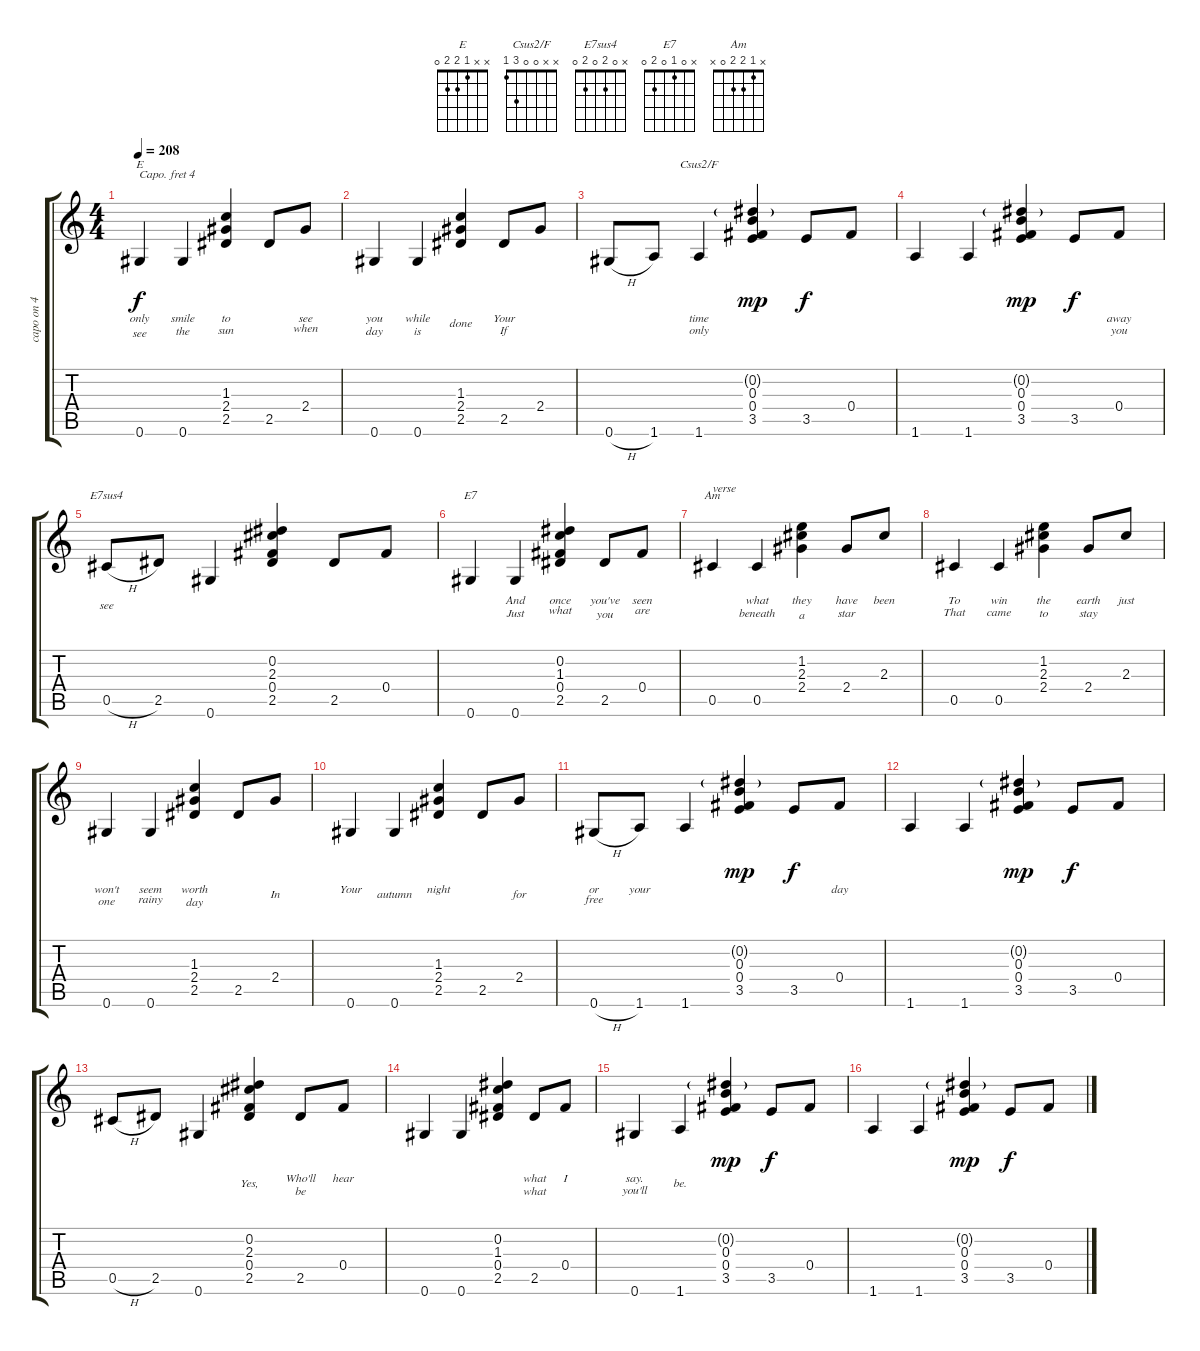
\track ("capo on 4" "capo on 4") {instrument acousticguitarsteel}
\staff {score tabs}
\capo 4
\tuning (E4 B3 G3 D3 A2 E2) {hide}
\chord ("E" x x 1 2 2 0)
\chord ("Csus2/F" x x 0 0 3 1)
\chord ("E7sus4" x 0 2 0 2 0)
\chord ("E7" x 0 1 0 2 0)
\chord ("Am" x 1 2 2 0 x)
\ts (4 4)
\tempo 208
\clef g2
\ks c
0.6.4{ch "E" lyrics (0 "only") lyrics (1 "see") lyrics (2 "") lyrics (3 "") lyrics (4 "") dy f} 0.6.4{lyrics (0 "smile") lyrics (1 "the") lyrics (2 "") lyrics (3 "") lyrics (4 "")} (1.3 2.4 2.5).4{lyrics (0 "to") lyrics (1 "sun") lyrics (2 "") lyrics (3 "") lyrics (4 "")} 2.5.8{lyrics (0 "") lyrics (1 "") lyrics (2 "") lyrics (3 "") lyrics (4 "")} 2.4.8{lyrics (0 "see") lyrics (1 "when") lyrics (2 "") lyrics (3 "") lyrics (4 "")} |
0.6.4{lyrics (0 "you") lyrics (1 "day") lyrics (2 "") lyrics (3 "") lyrics (4 "")} 0.6.4{lyrics (0 "while") lyrics (1 "is") lyrics (2 "") lyrics (3 "") lyrics (4 "")} (1.3 2.4 2.5).4{lyrics (0 "") lyrics (1 "done") lyrics (2 "") lyrics (3 "") lyrics (4 "")} 2.5.8{lyrics (0 "Your") lyrics (1 "If") lyrics (2 "") lyrics (3 "") lyrics (4 "")} 2.4.8{lyrics (0 "") lyrics (1 "") lyrics (2 "") lyrics (3 "") lyrics (4 "")} |
0.6{h}.8{lyrics (0 "") lyrics (1 "") lyrics (2 "") lyrics (3 "") lyrics (4 "")} 1.6.8{lyrics (0 "") lyrics (1 "") lyrics (2 "") lyrics (3 "") lyrics (4 "")} 1.6.4{ch "Csus2/F" lyrics (0 "time") lyrics (1 "only") lyrics (2 "") lyrics (3 "") lyrics (4 "")} (0.2{g} 0.3 0.4 3.5).4{lyrics (0 "") lyrics (1 "") lyrics (2 "") lyrics (3 "") lyrics (4 "") dy mp} 3.5.8{lyrics (0 "") lyrics (1 "") lyrics (2 "") lyrics (3 "") lyrics (4 "") dy f} 0.4.8{lyrics (0 "") lyrics (1 "") lyrics (2 "") lyrics (3 "") lyrics (4 "")} |
1.6.4{lyrics (0 "") lyrics (1 "") lyrics (2 "") lyrics (3 "") lyrics (4 "")} 1.6.4{lyrics (0 "") lyrics (1 "") lyrics (2 "") lyrics (3 "") lyrics (4 "")} (0.2{g} 0.3 0.4 3.5).4{lyrics (0 "") lyrics (1 "") lyrics (2 "") lyrics (3 "") lyrics (4 "") dy mp} 3.5.8{lyrics (0 "") lyrics (1 "") lyrics (2 "") lyrics (3 "") lyrics (4 "") dy f} 0.4.8{lyrics (0 "away") lyrics (1 "you") lyrics (2 "") lyrics (3 "") lyrics (4 "")} |
0.5{h}.8{ch "E7sus4" lyrics (0 "") lyrics (1 "see") lyrics (2 "") lyrics (3 "") lyrics (4 "")} 2.5.8{lyrics (0 "") lyrics (1 "") lyrics (2 "") lyrics (3 "") lyrics (4 "")} 0.6.4{lyrics (0 "") lyrics (1 "") lyrics (2 "") lyrics (3 "") lyrics (4 "")} (0.2 2.3 0.4 2.5).4{lyrics (0 "") lyrics (1 "") lyrics (2 "") lyrics (3 "") lyrics (4 "")} 2.5.8{lyrics (0 "") lyrics (1 "") lyrics (2 "") lyrics (3 "") lyrics (4 "")} 0.4.8{lyrics (0 "") lyrics (1 "") lyrics (2 "") lyrics (3 "") lyrics (4 "")} |
0.6.4{ch "E7" lyrics (0 "") lyrics (1 "") lyrics (2 "") lyrics (3 "") lyrics (4 "")} 0.6.4{lyrics (0 "And") lyrics (1 "Just") lyrics (2 "") lyrics (3 "") lyrics (4 "")} (0.2 1.3 0.4 2.5).4{lyrics (0 "once") lyrics (1 "what") lyrics (2 "") lyrics (3 "") lyrics (4 "")} 2.5.8{lyrics (0 "you've") lyrics (1 "you") lyrics (2 "") lyrics (3 "") lyrics (4 "")} 0.4.8{lyrics (0 "seen") lyrics (1 "are") lyrics (2 "") lyrics (3 "") lyrics (4 "")} |
0.5.4{ch "Am" txt "verse" lyrics (0 "") lyrics (1 "") lyrics (2 "") lyrics (3 "") lyrics (4 "")} 0.5.4{lyrics (0 "what") lyrics (1 "beneath") lyrics (2 "") lyrics (3 "") lyrics (4 "")} (1.2 2.3 2.4).4{lyrics (0 "they") lyrics (1 "a") lyrics (2 "") lyrics (3 "") lyrics (4 "")} 2.4.8{lyrics (0 "have") lyrics (1 "star") lyrics (2 "") lyrics (3 "") lyrics (4 "")} 2.3.8{lyrics (0 "been") lyrics (1 "") lyrics (2 "") lyrics (3 "") lyrics (4 "")} |
0.5.4{lyrics (0 "To") lyrics (1 "That") lyrics (2 "") lyrics (3 "") lyrics (4 "")} 0.5.4{lyrics (0 "win") lyrics (1 "came") lyrics (2 "") lyrics (3 "") lyrics (4 "")} (1.2 2.3 2.4).4{lyrics (0 "the") lyrics (1 "to") lyrics (2 "") lyrics (3 "") lyrics (4 "")} 2.4.8{lyrics (0 "earth") lyrics (1 "stay") lyrics (2 "") lyrics (3 "") lyrics (4 "")} 2.3.8{lyrics (0 "just") lyrics (1 "") lyrics (2 "") lyrics (3 "") lyrics (4 "")} |
0.6.4{lyrics (0 "won't") lyrics (1 "one") lyrics (2 "") lyrics (3 "") lyrics (4 "")} 0.6.4{lyrics (0 "seem") lyrics (1 "rainy") lyrics (2 "") lyrics (3 "") lyrics (4 "")} (1.3 2.4 2.5).4{lyrics (0 "worth") lyrics (1 "day") lyrics (2 "") lyrics (3 "") lyrics (4 "")} 2.5.8{lyrics (0 "") lyrics (1 "") lyrics (2 "") lyrics (3 "") lyrics (4 "")} 2.4.8{lyrics (0 "") lyrics (1 "In") lyrics (2 "") lyrics (3 "") lyrics (4 "")} |
0.6.4{lyrics (0 "Your") lyrics (1 "") lyrics (2 "") lyrics (3 "") lyrics (4 "")} 0.6.4{lyrics (0 "") lyrics (1 "autumn") lyrics (2 "") lyrics (3 "") lyrics (4 "")} (1.3 2.4 2.5).4{lyrics (0 "night") lyrics (1 "") lyrics (2 "") lyrics (3 "") lyrics (4 "")} 2.5.8{lyrics (0 "") lyrics (1 "") lyrics (2 "") lyrics (3 "") lyrics (4 "")} 2.4.8{lyrics (0 "") lyrics (1 "for") lyrics (2 "") lyrics (3 "") lyrics (4 "")} |
0.6{h}.8{lyrics (0 "or") lyrics (1 "free") lyrics (2 "") lyrics (3 "") lyrics (4 "")} 1.6.8{lyrics (0 "your") lyrics (1 "") lyrics (2 "") lyrics (3 "") lyrics (4 "")} 1.6.4{lyrics (0 "") lyrics (1 "") lyrics (2 "") lyrics (3 "") lyrics (4 "")} (0.2{g} 0.3 0.4 3.5).4{lyrics (0 "") lyrics (1 "") lyrics (2 "") lyrics (3 "") lyrics (4 "") dy mp} 3.5.8{lyrics (0 "") lyrics (1 "") lyrics (2 "") lyrics (3 "") lyrics (4 "") dy f} 0.4.8{lyrics (0 "day") lyrics (1 "") lyrics (2 "") lyrics (3 "") lyrics (4 "")} |
1.6.4{lyrics (0 "") lyrics (1 "") lyrics (2 "") lyrics (3 "") lyrics (4 "")} 1.6.4{lyrics (0 "") lyrics (1 "") lyrics (2 "") lyrics (3 "") lyrics (4 "")} (0.2{g} 0.3 0.4 3.5).4{lyrics (0 "") lyrics (1 "") lyrics (2 "") lyrics (3 "") lyrics (4 "") dy mp} 3.5.8{lyrics (0 "") lyrics (1 "") lyrics (2 "") lyrics (3 "") lyrics (4 "") dy f} 0.4.8{lyrics (0 "") lyrics (1 "") lyrics (2 "") lyrics (3 "") lyrics (4 "")} |
0.5{h}.8{lyrics (0 "") lyrics (1 "") lyrics (2 "") lyrics (3 "") lyrics (4 "")} 2.5.8{lyrics (0 "") lyrics (1 "") lyrics (2 "") lyrics (3 "") lyrics (4 "")} 0.6.4{lyrics (0 "") lyrics (1 "") lyrics (2 "") lyrics (3 "") lyrics (4 "")} (0.2 2.3 0.4 2.5).4{lyrics (0 "") lyrics (1 "Yes,") lyrics (2 "") lyrics (3 "") lyrics (4 "")} 2.5.8{lyrics (0 "Who'll") lyrics (1 "be") lyrics (2 "") lyrics (3 "") lyrics (4 "")} 0.4.8{lyrics (0 "hear") lyrics (1 "") lyrics (2 "") lyrics (3 "") lyrics (4 "")} |
0.6.4{lyrics (0 "") lyrics (1 "") lyrics (2 "") lyrics (3 "") lyrics (4 "")} 0.6.4{lyrics (0 "") lyrics (1 "") lyrics (2 "") lyrics (3 "") lyrics (4 "")} (0.2 1.3 0.4 2.5).4{lyrics (0 "") lyrics (1 "") lyrics (2 "") lyrics (3 "") lyrics (4 "")} 2.5.8{lyrics (0 "what") lyrics (1 "what") lyrics (2 "") lyrics (3 "") lyrics (4 "")} 0.4.8{lyrics (0 "I") lyrics (1 "") lyrics (2 "") lyrics (3 "") lyrics (4 "")} |
0.6.4{lyrics (0 "say.") lyrics (1 "you'll") lyrics (2 "") lyrics (3 "") lyrics (4 "")} 1.6.4{lyrics (0 "") lyrics (1 "be.") lyrics (2 "") lyrics (3 "") lyrics (4 "")} (0.2{g} 0.3 0.4 3.5).4{lyrics (0 "") lyrics (1 "") lyrics (2 "") lyrics (3 "") lyrics (4 "") dy mp} 3.5.8{lyrics (0 "") lyrics (1 "") lyrics (2 "") lyrics (3 "") lyrics (4 "") dy f} 0.4.8{lyrics (0 "") lyrics (1 "") lyrics (2 "") lyrics (3 "") lyrics (4 "")} |
1.6.4{lyrics (0 "") lyrics (1 "") lyrics (2 "") lyrics (3 "") lyrics (4 "")} 1.6.4{lyrics (0 "") lyrics (1 "") lyrics (2 "") lyrics (3 "") lyrics (4 "")} (0.2{g} 0.3 0.4 3.5).4{lyrics (0 "") lyrics (1 "") lyrics (2 "") lyrics (3 "") lyrics (4 "") dy mp} 3.5.8{lyrics (0 "") lyrics (1 "") lyrics (2 "") lyrics (3 "") lyrics (4 "") dy f} 0.4.8{lyrics (0 "") lyrics (1 "") lyrics (2 "") lyrics (3 "") lyrics (4 "")}
